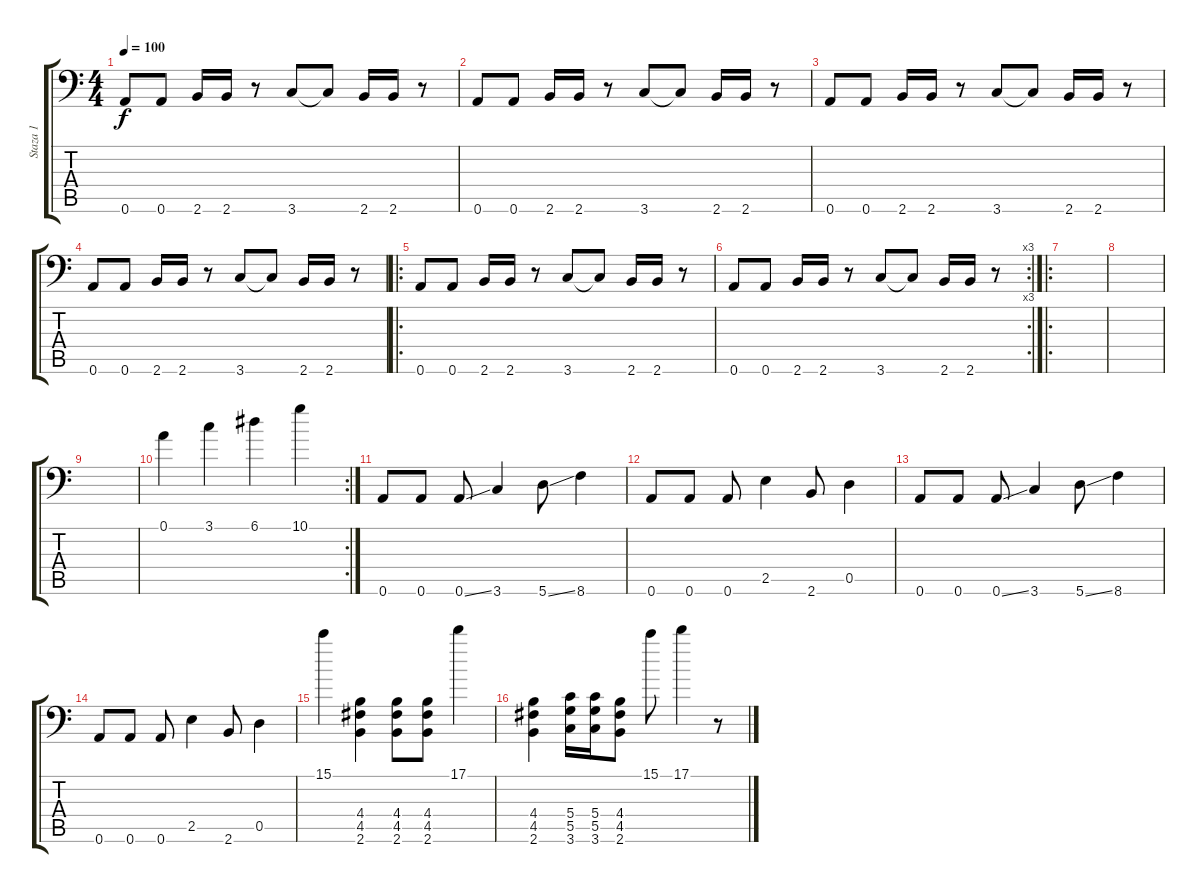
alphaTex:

\track ("Staza 1" "Staza 1") {instrument distortionguitar}
\staff {score tabs}
\tuning (A3 E3 C3 G2 D2 A1) {hide}
\ts (4 4)
\tempo 100
\clef f4
\ks c
0.6.8{dy f} 0.6.8 2.6.16 2.6.16 r.8 3.6.8 3.6{t}.8 2.6.16 2.6.16 r.8 |
0.6.8 0.6.8 2.6.16 2.6.16 r.8 3.6.8 3.6{t}.8 2.6.16 2.6.16 r.8 |
0.6.8 0.6.8 2.6.16 2.6.16 r.8 3.6.8 3.6{t}.8 2.6.16 2.6.16 r.8 |
0.6.8 0.6.8 2.6.16 2.6.16 r.8 3.6.8 3.6{t}.8 2.6.16 2.6.16 r.8 |
\ro
0.6.8 0.6.8 2.6.16 2.6.16 r.8 3.6.8 3.6{t}.8 2.6.16 2.6.16 r.8 |
\rc 3
0.6.8 0.6.8 2.6.16 2.6.16 r.8 3.6.8 3.6{t}.8 2.6.16 2.6.16 r.8 |
\ro
|
|
|
\rc 2
0.1.4 3.1.4 6.1.4 10.1.4 |
0.6.8 0.6.8 0.6{ss}.8 3.6.4 5.6{ss}.8 8.6.4 |
0.6.8 0.6.8 0.6.8 2.5.4 2.6.8 0.5.4 |
0.6.8 0.6.8 0.6{ss}.8 3.6.4 5.6{ss}.8 8.6.4 |
0.6.8 0.6.8 0.6.8 2.5.4 2.6.8 0.5.4 |
15.1.4 (4.4 4.5 2.6).4 (4.4 4.5 2.6).8 (4.4 4.5 2.6).8 17.1.4 |
(4.4 4.5 2.6).4 (5.4 5.5 3.6).16 (5.4 5.5 3.6).16 (4.4 4.5 2.6).8 15.1.8 17.1.4 r.8
